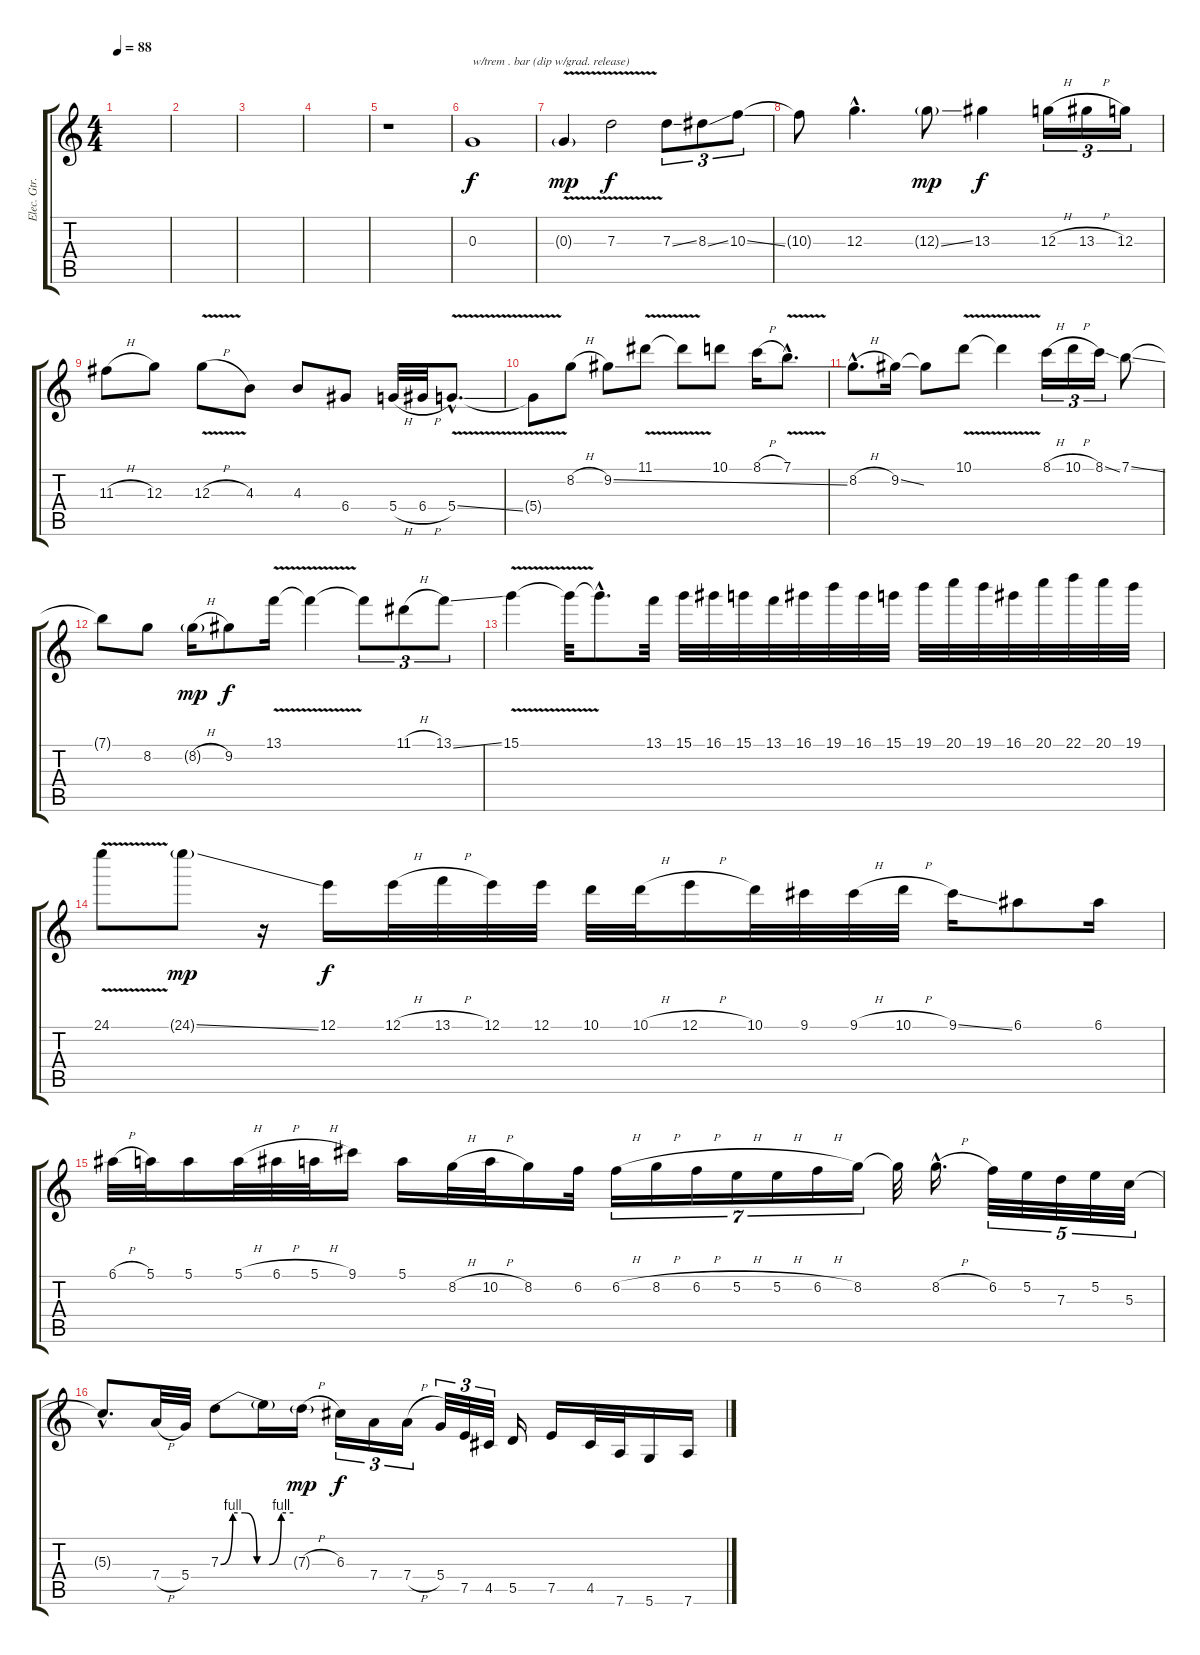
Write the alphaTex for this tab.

\track ("Elec. Gtr. 5" "Elec. Gtr.") {instrument distortionguitar}
\staff {score tabs}
\tuning (E4 B3 G3 D3 A2 D2) {hide}
\ts (4 4)
\tempo 88
\clef g2
\ks c
|
|
|
|
r.1 |
0.3.1{txt "w/trem . bar (dip w/grad. release)"} |
0.3{v g}.4{dy mp} 7.3{v}.2{dy f} 7.3{ss}.8{tu (3 2)} 8.3{ss}.8{tu (3 2)} 10.3{ss}.8{tu (3 2)} |
10.3{t}.8 12.3{hac}.4{d} 12.3{ss g}.8{dy mp} 13.3.4{dy f} 12.3{h}.16{tu (3 2)} 13.3{h}.16{tu (3 2)} 12.3.16{tu (3 2)} |
11.3{h}.8 12.3.8 12.3{v h}.8 4.3.8 4.3.8 6.4.8 5.4{h}.32 6.4{h}.32 5.4{v ss hac}.8{d} |
5.4{t}.8 8.2{h}.8 9.2{ss}.8 11.1{v}.8 11.1{t}.8 10.1.8 8.1{h}.16 7.1{v hac}.8{d} |
8.2{h hac}.8{d} 9.2{ss}.16 9.2{t}.8 10.1{v}.8 10.1{t}.4 8.1{h}.16{tu (3 2)} 10.1{h}.16{tu (3 2)} 8.1{ss}.16{tu (3 2)} 7.1{ss}.8 |
7.1{t}.8 8.2.8 8.2{h g}.16{dy mp} 9.2.8{dy f} 13.1{v}.16 13.1{t}.4 13.1{t}.8{tu (3 2)} 11.1{h}.8{tu (3 2)} 13.1{ss}.8{tu (3 2)} |
15.1{v}.4 15.1{t}.32 15.1{hac t}.8{d} 13.1.32 15.1.32 16.1.32 15.1.32 13.1.32 16.1.32 19.1.32 16.1.32 15.1.32 19.1.32 20.1.32 19.1.32 16.1.32 20.1.32 22.1.32 20.1.32 19.1.32 |
24.1{v}.8 24.1{ss g}.8{dy mp} r.16 12.1.16{dy f} 12.1{h}.32 13.1{h}.32 12.1.32 12.1.32 10.1.32 10.1{h}.32 12.1{h}.16 10.1.32 9.1.32 9.1{h}.32 10.1{h}.32 9.1{ss}.16 6.1.8 6.1.16 |
6.1{h}.32 5.1.32 5.1.16 5.1{h}.32 6.1{h}.32 5.1{h}.32 9.1.16 5.1.16 8.2{h}.32 10.2{h}.32 8.2.16 6.2.32 6.2{h}.16{tu (7 4)} 8.2{h}.16{tu (7 4)} 6.2{h}.16{tu (7 4)} 5.2{h}.16{tu (7 4)} 5.2{h}.16{tu (7 4)} 6.2{h}.16{tu (7 4)} 8.2.16{tu (7 4)} 8.2{t}.32 8.2{h hac}.16{d} 6.2.32{tu (5 4)} 5.2.32{tu (5 4)} 7.3.32{tu (5 4)} 5.2.32{tu (5 4)} 5.3.32{tu (5 4)} |
5.3{hac t}.8{d} 7.4{h}.32 5.4.32 7.3{be (custom 0 0 10 4 20 4 30 0 40 0 50 4 60 4)}.8 7.3{t}.16 7.3{h g}.16{dy mp} 6.3.16{tu (3 2) dy f} 7.4.16{tu (3 2)} 7.4{h}.16{tu (3 2)} 5.4.32{tu (3 2)} 7.5.32{tu (3 2)} 4.5.32{tu (3 2)} 5.5.16 7.5.16 4.5.32 7.6.32 5.6.16 7.6.16
